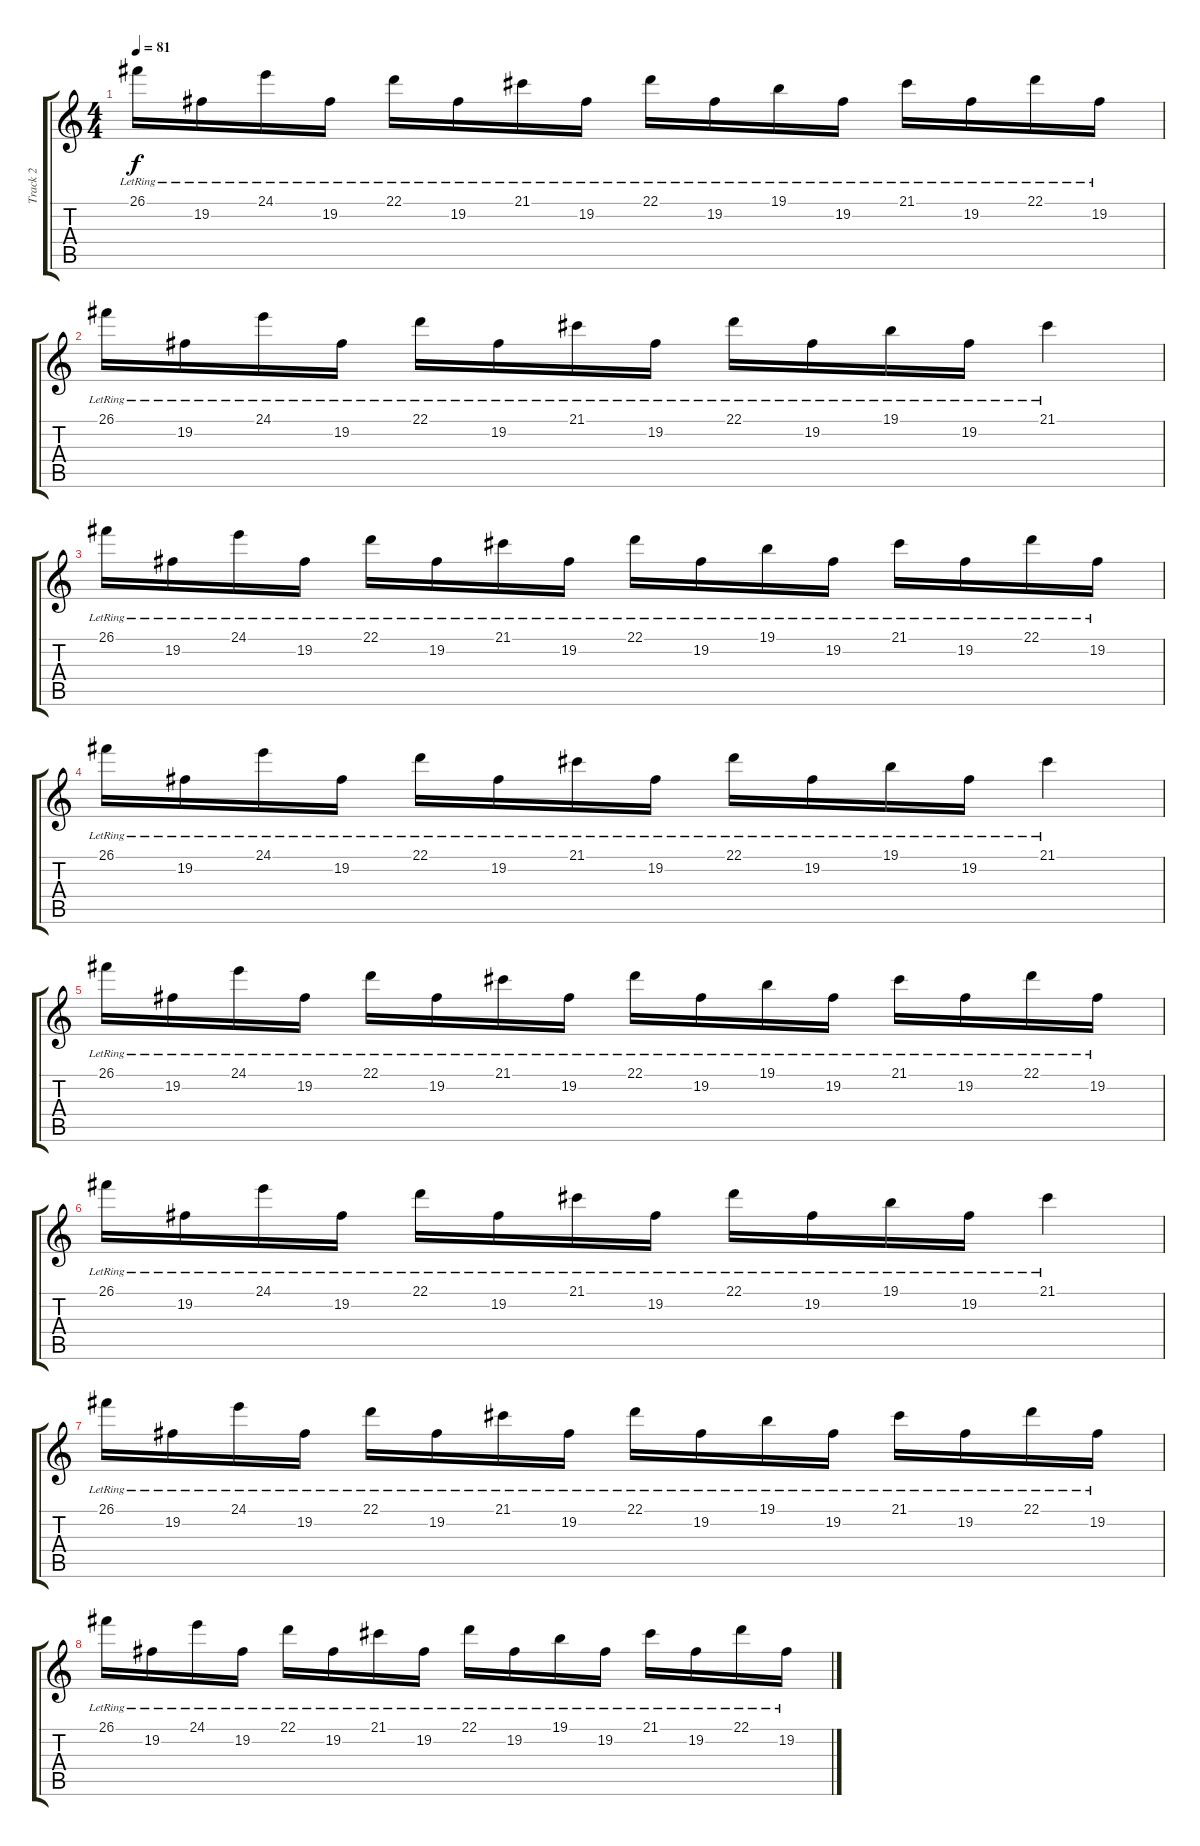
\track ("Track 2" "Track 2") {instrument brightacousticpiano}
\staff {score tabs}
\tuning (E4 B3 G3 D3 A2 D2) {hide}
\ts (4 4)
\tempo 81
\clef g2
\ks c
26.1{lr}.16{dy f} 19.2{lr}.16 24.1{lr}.16 19.2{lr}.16 22.1{lr}.16 19.2{lr}.16 21.1{lr}.16 19.2{lr}.16 22.1{lr}.16 19.2{lr}.16 19.1{lr}.16 19.2{lr}.16 21.1{lr}.16 19.2{lr}.16 22.1{lr}.16 19.2{lr}.16 |
26.1{lr}.16 19.2{lr}.16 24.1{lr}.16 19.2{lr}.16 22.1{lr}.16 19.2{lr}.16 21.1{lr}.16 19.2{lr}.16 22.1{lr}.16 19.2{lr}.16 19.1{lr}.16 19.2{lr}.16 21.1{lr}.4 |
26.1{lr}.16 19.2{lr}.16 24.1{lr}.16 19.2{lr}.16 22.1{lr}.16 19.2{lr}.16 21.1{lr}.16 19.2{lr}.16 22.1{lr}.16 19.2{lr}.16 19.1{lr}.16 19.2{lr}.16 21.1{lr}.16 19.2{lr}.16 22.1{lr}.16 19.2{lr}.16 |
26.1{lr}.16 19.2{lr}.16 24.1{lr}.16 19.2{lr}.16 22.1{lr}.16 19.2{lr}.16 21.1{lr}.16 19.2{lr}.16 22.1{lr}.16 19.2{lr}.16 19.1{lr}.16 19.2{lr}.16 21.1{lr}.4 |
26.1{lr}.16 19.2{lr}.16 24.1{lr}.16 19.2{lr}.16 22.1{lr}.16 19.2{lr}.16 21.1{lr}.16 19.2{lr}.16 22.1{lr}.16 19.2{lr}.16 19.1{lr}.16 19.2{lr}.16 21.1{lr}.16 19.2{lr}.16 22.1{lr}.16 19.2{lr}.16 |
26.1{lr}.16 19.2{lr}.16 24.1{lr}.16 19.2{lr}.16 22.1{lr}.16 19.2{lr}.16 21.1{lr}.16 19.2{lr}.16 22.1{lr}.16 19.2{lr}.16 19.1{lr}.16 19.2{lr}.16 21.1{lr}.4 |
26.1{lr}.16 19.2{lr}.16 24.1{lr}.16 19.2{lr}.16 22.1{lr}.16 19.2{lr}.16 21.1{lr}.16 19.2{lr}.16 22.1{lr}.16 19.2{lr}.16 19.1{lr}.16 19.2{lr}.16 21.1{lr}.16 19.2{lr}.16 22.1{lr}.16 19.2{lr}.16 |
26.1{lr}.16 19.2{lr}.16 24.1{lr}.16 19.2{lr}.16 22.1{lr}.16 19.2{lr}.16 21.1{lr}.16 19.2{lr}.16 22.1{lr}.16 19.2{lr}.16 19.1{lr}.16 19.2{lr}.16 21.1{lr}.16 19.2{lr}.16 22.1{lr}.16 19.2{lr}.16
